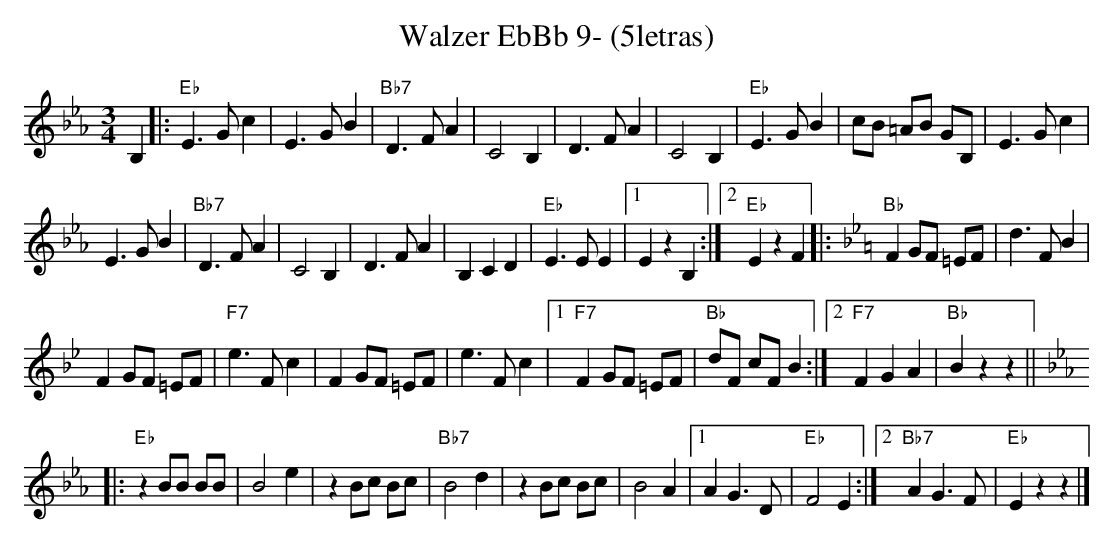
X:1
T:Walzer EbBb 9- (5letras)
M:3/4
L:1/4
K:Ebmaj%%MIDI gchordon
B, |: "Eb"E>Gc | E>GB | "Bb7"D>FA | C2B, | D>FA | C2B, | "Eb"E>GB | c/2B/2 =A/2B/2 G/2B,/2 | E>Gc |
E>GB | "Bb7"D>FA | C2B, | D>FA | B,CD | "Eb"E>EE |1 EzB, :|2 "Eb"EzF |: [K:Bbmaj] "Bb"F G/2F/2 =E/2F/2 | d>FB |
FG/2F/2 =E/2F/2 | "F7"e>Fc | FG/2F/2 =E/2F/2 | e>Fc |1 "F7"FG/2F/2 =E/2F/2 | "Bb"d/2F/2 c/2F/2B :|2 "F7"FGA | "Bb"Bzz || [K:Ebmaj]
|: "Eb"zB/2B/2 B/2B/2 | B2e | zB/2c/2 B/2c/2 | "Bb7"B2d | zB/2c/2 B/2c/2 | B2A |1 AG>D | "Eb"F2E :|2 "Bb7"AG>F | "Eb"Ezz |]
